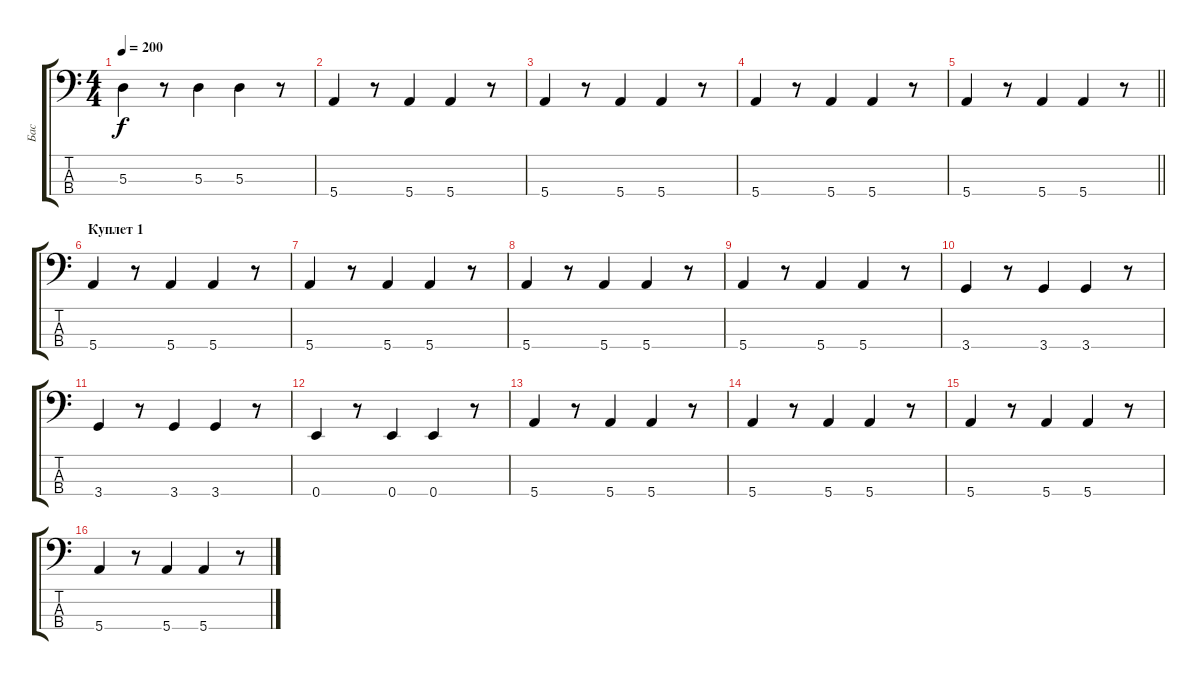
\track ("Бас" "Бас") {instrument electricbasspick}
\staff {score tabs}
\tuning (G2 D2 A1 E1) {hide}
\ts (4 4)
\tempo 200
\clef f4
\ks c
5.3.4{dy f} r.8 5.3.4 5.3.4 r.8 |
5.4.4 r.8 5.4.4 5.4.4 r.8 |
5.4.4 r.8 5.4.4 5.4.4 r.8 |
5.4.4 r.8 5.4.4 5.4.4 r.8 |
\barLineRight lightlight
5.4.4 r.8 5.4.4 5.4.4 r.8 |
\section ("" "Куплет 1")
5.4.4 r.8 5.4.4 5.4.4 r.8 |
5.4.4 r.8 5.4.4 5.4.4 r.8 |
5.4.4 r.8 5.4.4 5.4.4 r.8 |
5.4.4 r.8 5.4.4 5.4.4 r.8 |
3.4.4 r.8 3.4.4 3.4.4 r.8 |
3.4.4 r.8 3.4.4 3.4.4 r.8 |
0.4.4 r.8 0.4.4 0.4.4 r.8 |
5.4.4 r.8 5.4.4 5.4.4 r.8 |
5.4.4 r.8 5.4.4 5.4.4 r.8 |
5.4.4 r.8 5.4.4 5.4.4 r.8 |
5.4.4 r.8 5.4.4 5.4.4 r.8
